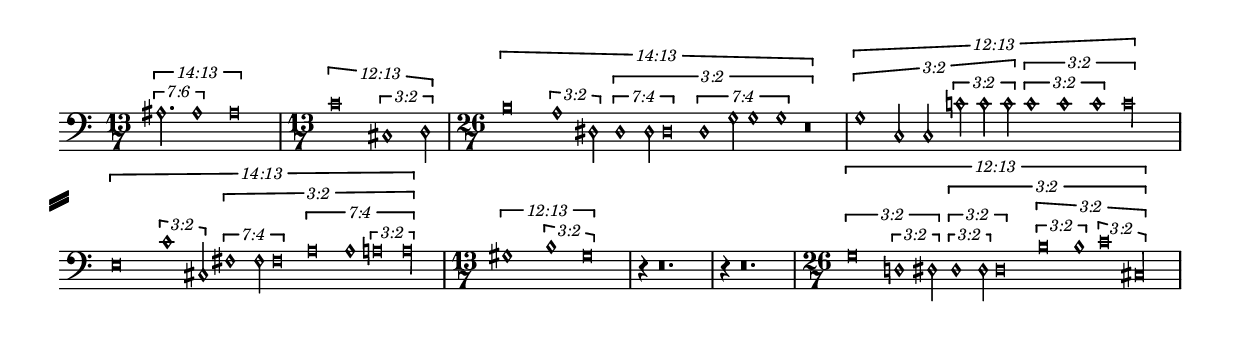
\version "2.8"

#(set-default-paper-size "a4" 'portrait)

#(set-global-staff-size 18)


\paper {
     systemSeparatorMarkup = \slashSeparator
    #(define after-title-space (* 0.5 cm))
    #(define head-separation (* 0.5 cm))
    print-page-number = ##t
   %% top-margin = 2\cm
   bottom-margin = 2\cm
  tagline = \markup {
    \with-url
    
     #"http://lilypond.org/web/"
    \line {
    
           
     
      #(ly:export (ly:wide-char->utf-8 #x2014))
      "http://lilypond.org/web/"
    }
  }
}

\layout {
indent = 0.0
\context {\Voice
     \remove "Forbid_line_break_engraver"
      tupletNumberFormatFunction = #fraction-tuplet-formatter
      %%tupletFullLength = ##t %% still overlaps on next measure!!!!
      allowBeamBreak = ##t
          }
\context {\Score
          %% This is if you we use mensural type bars (uncomment next line) :
	  %% \override BarLine #'transparent = ##t 
	  %% (So use StaffGroup instead  of ChoirStaff 
	  %% WARNING: this doesnt work with polyblockmeas)
	  %%
	  %% \override SeparationItem #'padding = #2.5 %%ne marche pas avec les line breaks !!!!!
        \override TupletBracket #'direction = #1
        \override TupletBracket #'padding = #1.5 
        \override TupletBracket #'bracket-visibility = ##t
        \override TupletBracket #'edge-text = 
	  #(cons 
	    (markup #:arrow-head X LEFT #f)
	    (markup #:arrow-head X RIGHT #f)) 
          tupletFullLength = ##f
          \override Stem #'stemlet-length = #0.75
          defaultBarType = #""
	  \override NoteHead #'style = #'petrucci
	  \override MetronomeMark #'style = #'petrucci
	  \override MetronomeMark #'padding = #2.5
	  %% \override SpacingSpanner #'uniform-stretching = ##t
	  %% \override SpacingSpanner #'strict-note-spacing = ##t
	 
	  %% proportionalNotationDuration = #(ly:make-moment 1 64)
	  \override TimeSignature #'break-visibility = #end-of-line-invisible
	  \override Beam #'break-overshoot = #'(-0.5 . 1.0)
	  \override TupletBracket #'break-overshoot = #'(-0.5 . 1.0)
	  %% \override TupletBracket #'staff-padding = #1.5
	  \override PaperColumn #'used = ##t 
          \override DynamicLineSpanner #'staff-padding = #3  %%add this by default Should I ??
	 \remove "Mark_engraver" %%%for the fermata on barline 
          }
\context {\Staff
	  minimumVerticalExtent = #'(-6 . 6)
          \override VerticalAxisGroup #'minimum-Y-extent = #'(-8 . 8)
          %% tupletNumberFormatFunction = #fraction-tuplet-formatter
          \override TimeSignature #'style = #'()
         
           \override Glissando #'thickness = #4.0
\consists "Mark_engraver" %%%for the fermata on barline
           }
}



\new Staff
{

#(set-accidental-style 'modern)

\clef "bass"
\time 13/7
\set Staff.timeSignatureFraction = #'(13 . 7)

\times 13/14 {

\times 6/7 {
ais2.*1/7
ais1*1/7
}
ais\breve*1/7
}
\once \set Staff.whichBar = "|"
\time 13/7
\set Staff.timeSignatureFraction = #'(13 . 7)

\times 13/12 {
c'\breve*1/7

\times 2/3 {
cis1*1/7
d2*1/7
}
}
\once \set Staff.whichBar = "|"
\time 26/7
\set Staff.timeSignatureFraction = #'(26 . 7)

\times 13/14 {
b\breve*1/7

\times 2/3 {
ais1*1/7
dis2*1/7
}

\times 2/3 {

\times 4/7 {
dis1*1/7
dis2*1/7
dis\breve*1/7
}

\times 4/7 {
dis1*1/7
g2*1/7
g1*1/7
g1*1/7
}
r\breve*1/7
}
}
\once \set Staff.whichBar = "|"

\times 13/12 {

\times 2/3 {
g1*1/7
cis2*1/7
cis2*1/7

\times 2/3 {
c'2*1/7
c'2*1/7
c'2*1/7
}
}

\times 2/3 {

\times 2/3 {
c'1*1/7
c'1*1/7
c'1*1/7
}
c'\longa*1/7
}
}
\once \set Staff.whichBar = "|"

\times 13/14 {
e\breve*1/7

\times 2/3 {
c'1*1/7
cis2*1/7
}

\times 2/3 {

\times 4/7 {
fis1*1/7
fis2*1/7
fis\breve*1/7
}

\times 4/7 {
ais\breve*1/7
ais1*1/7

\times 2/3 {
a\breve*1/7
a\longa*1/7
}
}
}
}
\once \set Staff.whichBar = "|"
\time 13/7
\set Staff.timeSignatureFraction = #'(13 . 7)

\times 13/12 {
gis1*1/7

\times 2/3 {
b1*1/7
gis\breve*1/7
}
}
\once \set Staff.whichBar = "|"
r4*1/7
r\breve.*1/7
\once \set Staff.whichBar = "|"
r4*1/7
r\breve.*1/7
\once \set Staff.whichBar = "|"
\time 26/7
\set Staff.timeSignatureFraction = #'(26 . 7)

\times 13/12 {

\times 2/3 {
gis\breve*1/7

\times 2/3 {
d1*1/7
dis2*1/7
}
}

\times 2/3 {

\times 2/3 {

\times 2/3 {
dis1*1/7
dis2*1/7
}
dis\breve*1/7
}

\times 2/3 {

\times 2/3 {
b\breve*1/7
b1*1/7
}

\times 2/3 {
c'\breve*1/7
cis\longa*1/7
}
}
}
}
\once \set Staff.whichBar = "|"
}




